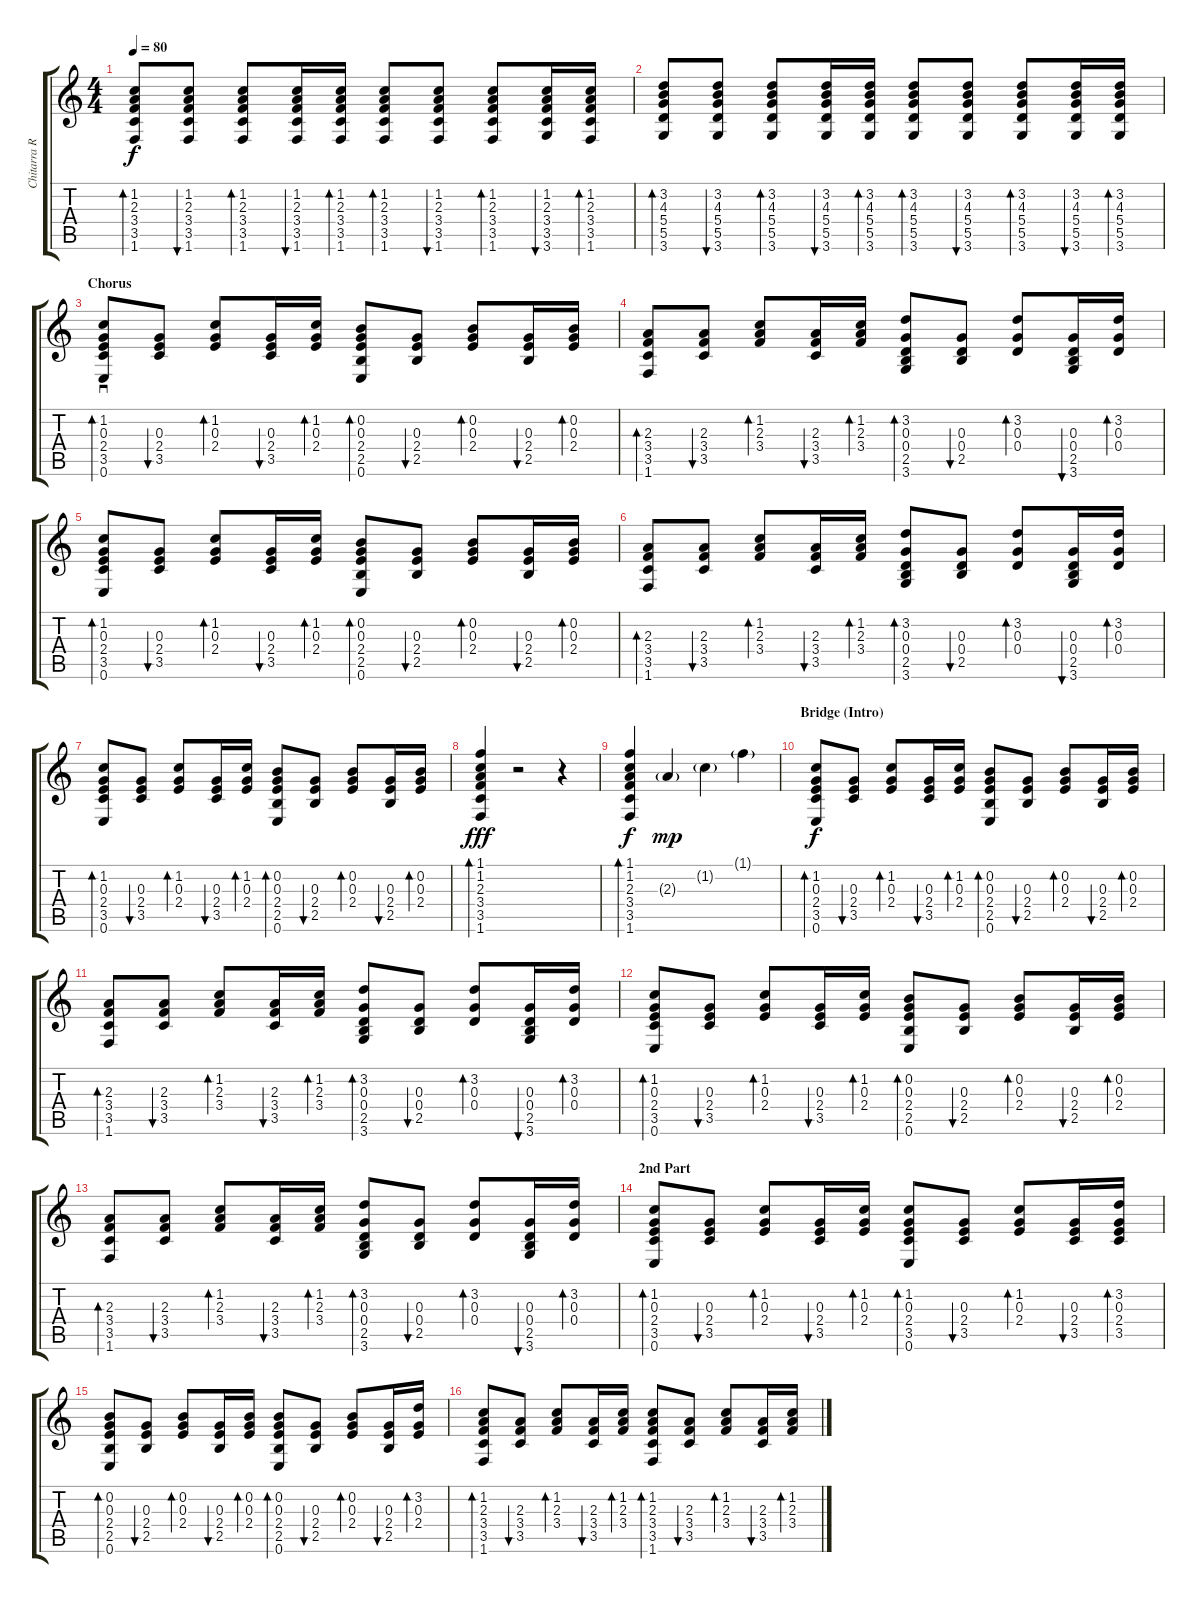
\track ("Chitarra Ritmica" "Chitarra R") {instrument acousticguitarsteel}
\staff {score tabs}
\tuning (E4 B3 G3 D3 A2 E2) {hide}
\ts (4 4)
\tempo 80
\clef g2
\ks c
(1.2 2.3 3.4 3.5 1.6).8{bd 60 dy f volume 12} (1.2 2.3 3.4 3.5 1.6).8{bu 60} (1.2 2.3 3.4 3.5 1.6).8{bd 60} (1.2 2.3 3.4 3.5 1.6).16{bu 60} (1.2 2.3 3.4 3.5 1.6).16{bd 60} (1.2 2.3 3.4 3.5 1.6).8{bd 60} (1.2 2.3 3.4 3.5 1.6).8{bu 60} (1.2 2.3 3.4 3.5 1.6).8{bd 60} (1.2 2.3 3.4 3.5 3.6).16{bu 60} (1.2 2.3 3.4 3.5 1.6).16{bd 60} |
(3.2 4.3 5.4 5.5 3.6).8{bd 60} (3.2 4.3 5.4 5.5 3.6).8{bu 60} (3.2 4.3 5.4 5.5 3.6).8{bd 60} (3.2 4.3 5.4 5.5 3.6).16{bu 60} (3.2 4.3 5.4 5.5 3.6).16{bd 60} (3.2 4.3 5.4 5.5 3.6).8{bd 60} (3.2 4.3 5.4 5.5 3.6).8{bu 60} (3.2 4.3 5.4 5.5 3.6).8{bd 60} (3.2 4.3 5.4 5.5 3.6).16{bu 60} (3.2 4.3 5.4 5.5 3.6).16{bd 60} |
\section ("" "Chorus")
(1.2 0.3 2.4 3.5 0.6).8{sd bd 60} (0.3 2.4 3.5).8{bu 60} (1.2 0.3 2.4).8{bd 60} (0.3 2.4 3.5).16{bu 60} (1.2 0.3 2.4).16{bd 60} (0.2 0.3 2.4 2.5 0.6).8{bd 60} (0.3 2.4 2.5).8{bu 60} (0.2 0.3 2.4).8{bd 60} (0.3 2.4 2.5).16{bu 60} (0.2 0.3 2.4).16{bd 60} |
(2.3 3.4 3.5 1.6).8{bd 60} (2.3 3.4 3.5).8{bu 60} (1.2 2.3 3.4).8{bd 60} (2.3 3.4 3.5).16{bu 60} (1.2 2.3 3.4).16{bd 60} (3.2 0.3 0.4 2.5 3.6).8{bd 60} (0.3 0.4 2.5).8{bu 60} (3.2 0.3 0.4).8{bd 60} (0.3 0.4 2.5 3.6).16{bu 60} (3.2 0.3 0.4).16{bd 60} |
(1.2 0.3 2.4 3.5 0.6).8{bd 60} (0.3 2.4 3.5).8{bu 60} (1.2 0.3 2.4).8{bd 60} (0.3 2.4 3.5).16{bu 60} (1.2 0.3 2.4).16{bd 60} (0.2 0.3 2.4 2.5 0.6).8{bd 60} (0.3 2.4 2.5).8{bu 60} (0.2 0.3 2.4).8{bd 60} (0.3 2.4 2.5).16{bu 60} (0.2 0.3 2.4).16{bd 60} |
(2.3 3.4 3.5 1.6).8{bd 60} (2.3 3.4 3.5).8{bu 60} (1.2 2.3 3.4).8{bd 60} (2.3 3.4 3.5).16{bu 60} (1.2 2.3 3.4).16{bd 60} (3.2 0.3 0.4 2.5 3.6).8{bd 60} (0.3 0.4 2.5).8{bu 60} (3.2 0.3 0.4).8{bd 60} (0.3 0.4 2.5 3.6).16{bu 60} (3.2 0.3 0.4).16{bd 60} |
(1.2 0.3 2.4 3.5 0.6).8{bd 60} (0.3 2.4 3.5).8{bu 60} (1.2 0.3 2.4).8{bd 60} (0.3 2.4 3.5).16{bu 60} (1.2 0.3 2.4).16{bd 60} (0.2 0.3 2.4 2.5 0.6).8{bd 60} (0.3 2.4 2.5).8{bu 60} (0.2 0.3 2.4).8{bd 60} (0.3 2.4 2.5).16{bu 60} (0.2 0.3 2.4).16{bd 60} |
(1.1 1.2 2.3 3.4 3.5 1.6).4{bd 60 dy fff} r.2 r.4 |
(1.1 1.2 2.3 3.4 3.5 1.6).4{bd 60 dy f} 2.3{g}.4{dy mp} 1.2{g}.4 1.1{g}.4 |
\section ("" "Bridge (Intro)")
(1.2 0.3 2.4 3.5 0.6).8{bd 60 dy f volume 10} (0.3 2.4 3.5).8{bu 60} (1.2 0.3 2.4).8{bd 60} (0.3 2.4 3.5).16{bu 60} (1.2 0.3 2.4).16{bd 60} (0.2 0.3 2.4 2.5 0.6).8{bd 60} (0.3 2.4 2.5).8{bu 60} (0.2 0.3 2.4).8{bd 60} (0.3 2.4 2.5).16{bu 60} (0.2 0.3 2.4).16{bd 60} |
(2.3 3.4 3.5 1.6).8{bd 60} (2.3 3.4 3.5).8{bu 60} (1.2 2.3 3.4).8{bd 60} (2.3 3.4 3.5).16{bu 60} (1.2 2.3 3.4).16{bd 60} (3.2 0.3 0.4 2.5 3.6).8{bd 60} (0.3 0.4 2.5).8{bu 60} (3.2 0.3 0.4).8{bd 60} (0.3 0.4 2.5 3.6).16{bu 60} (3.2 0.3 0.4).16{bd 60} |
(1.2 0.3 2.4 3.5 0.6).8{bd 60} (0.3 2.4 3.5).8{bu 60} (1.2 0.3 2.4).8{bd 60} (0.3 2.4 3.5).16{bu 60} (1.2 0.3 2.4).16{bd 60} (0.2 0.3 2.4 2.5 0.6).8{bd 60} (0.3 2.4 2.5).8{bu 60} (0.2 0.3 2.4).8{bd 60} (0.3 2.4 2.5).16{bu 60} (0.2 0.3 2.4).16{bd 60} |
(2.3 3.4 3.5 1.6).8{bd 60} (2.3 3.4 3.5).8{bu 60} (1.2 2.3 3.4).8{bd 60} (2.3 3.4 3.5).16{bu 60} (1.2 2.3 3.4).16{bd 60} (3.2 0.3 0.4 2.5 3.6).8{bd 60} (0.3 0.4 2.5).8{bu 60} (3.2 0.3 0.4).8{bd 60} (0.3 0.4 2.5 3.6).16{bu 60} (3.2 0.3 0.4).16{bd 60} |
\section ("" "2nd Part")
(1.2 0.3 2.4 3.5 0.6).8{bd 60 volume 9} (0.3 2.4 3.5).8{bu 60} (1.2 0.3 2.4).8{bd 60} (0.3 2.4 3.5).16{bu 60} (1.2 0.3 2.4).16{bd 60} (1.2 0.3 2.4 3.5 0.6).8{bd 60} (0.3 2.4 3.5).8{bu 60} (1.2 0.3 2.4).8{bd 60} (0.3 2.4 3.5).16{bu 60} (3.2 0.3 2.4 3.5).16{bd 60} |
(0.2 0.3 2.4 2.5 0.6).8{bd 60} (0.3 2.4 2.5).8{bu 60} (0.2 0.3 2.4).8{bd 60} (0.3 2.4 2.5).16{bu 60} (0.2 0.3 2.4).16{bd 60} (0.2 0.3 2.4 2.5 0.6).8{bd 60} (0.3 2.4 2.5).8{bu 60} (0.2 0.3 2.4).8{bd 60} (0.3 2.4 2.5).16{bu 60} (3.2 0.3 2.4).16{bd 60} |
(1.2 2.3 3.4 3.5 1.6).8{bd 60} (2.3 3.4 3.5).8{bu 60} (1.2 2.3 3.4).8{bd 60} (2.3 3.4 3.5).16{bu 60} (1.2 2.3 3.4).16{bd 60} (1.2 2.3 3.4 3.5 1.6).8{bd 60} (2.3 3.4 3.5).8{bu 60} (1.2 2.3 3.4).8{bd 60} (2.3 3.4 3.5).16{bu 60} (1.2 2.3 3.4).16{bd 60}
